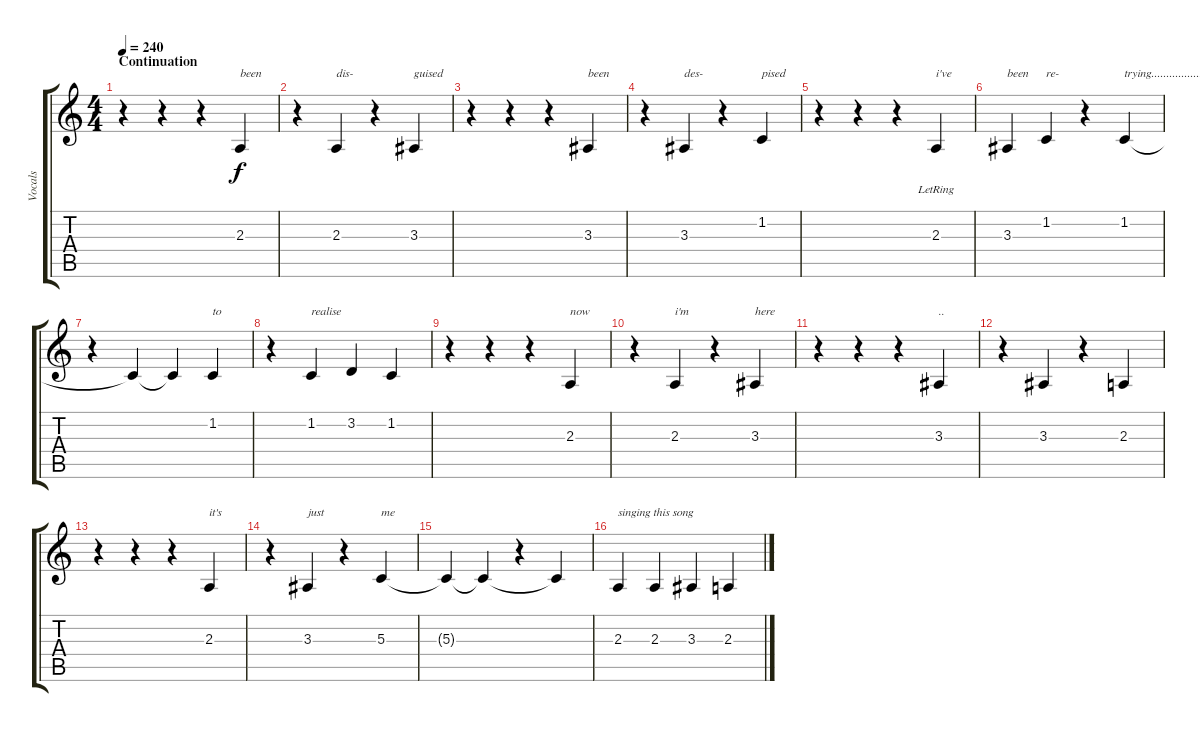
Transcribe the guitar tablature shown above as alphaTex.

\track ("Vocals" "Vocals") {instrument oboe}
\staff {score tabs}
\tuning (E4 B3 G3 D3 A2 E2) {hide}
\ts (4 4)
\section ("" "Continuation")
\tempo 240
\clef g2
\ks c
r.4{dy f} r.4 r.4 2.3.4{txt "been"} |
r.4 2.3.4{txt "dis-"} r.4 3.3.4{txt "guised"} |
r.4 r.4 r.4 3.3.4{txt "been"} |
r.4 3.3.4{txt "des-"} r.4 1.2.4{txt "pised"} |
r.4 r.4 r.4 2.3{lr}.4{txt "i've"} |
3.3.4{txt "been"} 1.2.4{txt "re-"} r.4 1.2.4{txt "trying....................."} |
r.4 1.2{t}.4 1.2{t}.4 1.2.4{txt "to"} |
r.4 1.2.4{txt "realise"} 3.2.4 1.2.4 |
r.4 r.4 r.4 2.3.4{txt "now"} |
r.4 2.3.4{txt "i'm"} r.4 3.3.4{txt "here"} |
r.4 r.4 r.4 3.3.4{txt ".."} |
r.4 3.3.4 r.4 2.3.4 |
r.4 r.4 r.4 2.3.4{txt "it's"} |
r.4 3.3.4{txt "just"} r.4 5.3.4{txt "me"} |
5.3{t}.4 5.3{t}.4 r.4 5.3{t}.4 |
2.3.4{txt "singing this song"} 2.3.4 3.3.4 2.3.4
